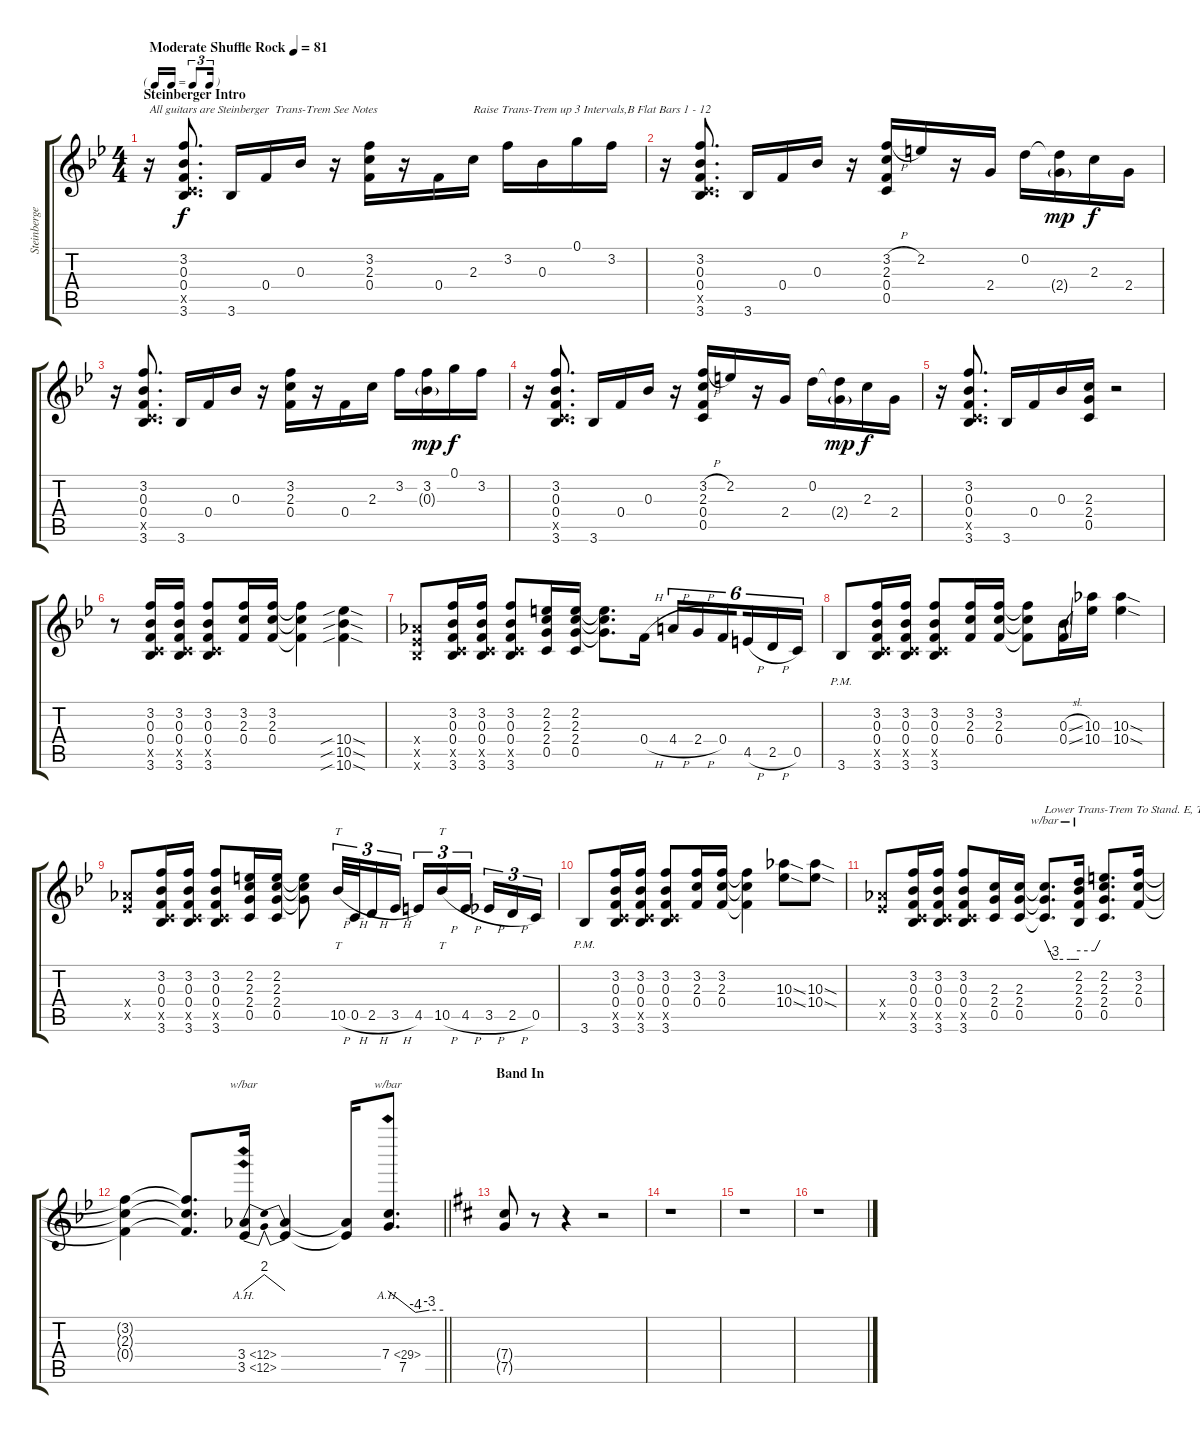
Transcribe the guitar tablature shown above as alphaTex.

\track ("Steinberger Trans-Trem +3 Tuning" "Steinberge") {instrument overdrivenguitar}
\staff {score tabs}
\tuning (G4 D4 Bb3 F3 C3 G2) {hide}
\ts (4 4)
\tf triplet16th
\section ("" "Steinberger Intro")
\tempo (81 "Moderate Shuffle Rock")
\clef g2
\ks gminor
r.16{txt "All guitars are Steinberger  Trans-Trem See Notes" dy f instrument overdrivenguitar} (3.2 0.3 0.4 0.5{x} 3.6).8{d} 3.6.16 0.4.16 0.3.16 r.16 (3.2 2.3 0.4).16 r.16 0.4.16 2.3.16{txt "Raise Trans-Trem up 3 Intervals,B Flat Bars 1 - 12"} 3.2.16 0.3.16 0.1.16 3.2.16 |
r.16 (3.2 0.3 0.4 0.5{x} 3.6).8{d} 3.6.16 0.4.16 0.3.16 r.16 (3.2{h} 2.3 0.4 0.5).16 2.2.16 r.16 2.4.16 0.2.16 (0.2{t} 2.4{g}).16{dy mp} 2.3.16{dy f} 2.4.16 |
r.16 (3.2 0.3 0.4 0.5{x} 3.6).8{d} 3.6.16 0.4.16 0.3.16 r.16 (3.2 2.3 0.4).16 r.16 0.4.16 2.3.16 3.2.16 (3.2 0.3{g}).16{dy mp} 0.1.16{dy f} 3.2.16 |
r.16 (3.2 0.3 0.4 0.5{x} 3.6).8{d} 3.6.16 0.4.16 0.3.16 r.16 (3.2{h} 2.3 0.4 0.5).16 2.2.16 r.16 2.4.16 0.2.16 (0.2{t} 2.4{g}).16{dy mp} 2.3.16{dy f} 2.4.16 |
r.16 (3.2 0.3 0.4 0.5{x} 3.6).8{d} 3.6.16 0.4.16 0.3.16 (2.3 2.4 0.5).16 r.2 |
r.8 (3.2 0.3 0.4 0.5{x} 3.6).16 (3.2 0.3 0.4 0.5{x} 3.6).16 (3.2 0.3 0.4 0.5{x} 3.6).8 (3.2 2.3 0.4).16 (3.2 2.3 0.4).16 (3.2{t} 2.3{t} 0.4{t}).4 (10.4{sib sod} 10.5{sib sod} 10.6{sib sod}).4 |
(3.4{x} 3.5{x} 3.6{x}).8 (3.2 0.3 0.4 0.5{x} 3.6).16 (3.2 0.3 0.4 0.5{x} 3.6).16 (3.2 0.3 0.4 0.5{x} 3.6).8 (2.2 2.3 2.4 0.5).16 (2.2 2.3 2.4 0.5).16 (2.2{t} 2.3{t} 2.4{t}).8{d} 0.4{h}.16 4.4{h}.16{tu (6 4)} 2.4{h}.16{tu (6 4)} 0.4.16{tu (6 4) beam splitsecondary} 4.5{h}.16{tu (6 4)} 2.5{h}.16{tu (6 4)} 0.5.16{tu (6 4)} |
3.6{pm}.8 (3.2 0.3 0.4 0.5{x} 3.6).16 (3.2 0.3 0.4 0.5{x} 3.6).16 (3.2 0.3 0.4 0.5{x} 3.6).8 (3.2 2.3 0.4).16 (3.2 2.3 0.4).16 (3.2{t} 2.3{t} 0.4{t}).8 (0.3{sl} 0.4{sl}).16 (10.3 10.4).16 (10.3{sod} 10.4{sod}).4 |
(3.4{x} 3.5{x}).8 (3.2 0.3 0.4 0.5{x} 3.6).16 (3.2 0.3 0.4 0.5{x} 3.6).16 (3.2 0.3 0.4 0.5{x} 3.6).8 (2.2 2.3 2.4 0.5).16 (2.2 2.3 2.4 0.5).16 (2.2{t} 2.3{t} 2.4{t}).8 10.5{h}.32{tt tu (3 2)} 0.5{h}.32{tu (3 2)} 2.5{h}.16{tu (3 2)} 3.5{h}.16{tu (3 2)} 4.5.16{tu (3 2)} 10.5{h}.16{tt tu (3 2)} 4.5{h}.16{tu (3 2) beam splitsecondary} 3.5{h}.16{tu (3 2)} 2.5{h}.16{tu (3 2)} 0.5.16{tu (3 2)} |
3.6{pm}.8 (3.2 0.3 0.4 0.5{x} 3.6).16 (3.2 0.3 0.4 0.5{x} 3.6).16 (3.2 0.3 0.4 0.5{x} 3.6).8 (3.2 2.3 0.4).16 (3.2 2.3 0.4).16 (3.2{t} 2.3{t} 0.4{t}).4 (10.3{sod} 10.4{sod}).8 (10.3{sod} 10.4{sod}).8 |
(3.4{x} 3.5{x}).8 (3.2 0.3 0.4 0.5{x} 3.6).16 (3.2 0.3 0.4 0.5{x} 3.6).16 (3.2 0.3 0.4 0.5{x} 3.6).8 (2.3 2.4 0.5).16 (2.3 2.4 0.5).16 (2.3{t} 2.4{t} 0.5{t}).8{d tbe (custom default 0 0 15 -12 23 -12 45 -12 55 -12 60 -12) txt "Lower Trans-Trem To Stand. E, Then back to B Flat"} (2.2 2.3 2.4 0.5).16{tbe (custom default 0 -4 45 -4 60 0)} (2.2 2.3 2.4 0.5).8{d} (3.2 2.3 0.4).16 |
\barLineRight lightlight
(3.2{t} 2.3{t} 0.4{t}).4 (3.2{t} 2.3{t} 0.4{t}).8{d} (3.4{ah 9} 3.5{ah 9}).16{tbe (dip default 0 0 5 8 15 8 60 0)} (3.4{t} 3.5{t}).4 (3.4{t} 3.5{t}).16 (7.4{ah 22} 7.5).8{d tbe (custom default 0 0 30 -16 45 -12 60 -12)} |
\section ("" "Band In")
\ks d
(7.4{t} 7.5{t}).8 r.8 r.4 r.2 |
r.1 |
r.1 |
r.1
